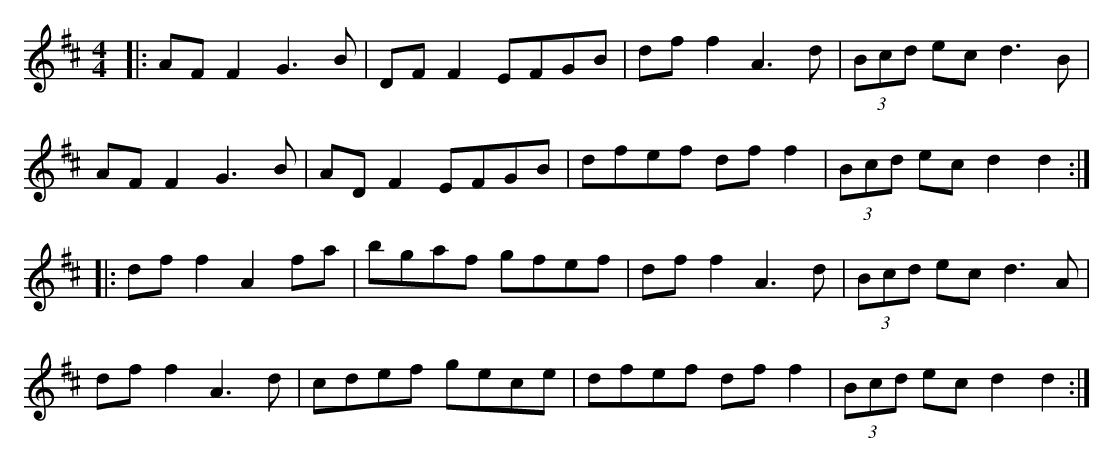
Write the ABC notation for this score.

X:1
M:4/4
K:D
|:AF F2 G3B|DF F2 EFGB|df f2 A3d|(3Bcd ec d3B|
AF F2 G3B|AD F2 EFGB|dfef df f2|(3Bcd ec d2 d2:|
|:df f2 A2 fa|bgaf gfef|df f2 A3d|(3Bcd ec d3A|
df f2 A3d|cdef gece|dfef df f2|(3Bcd ec d2 d2:|
